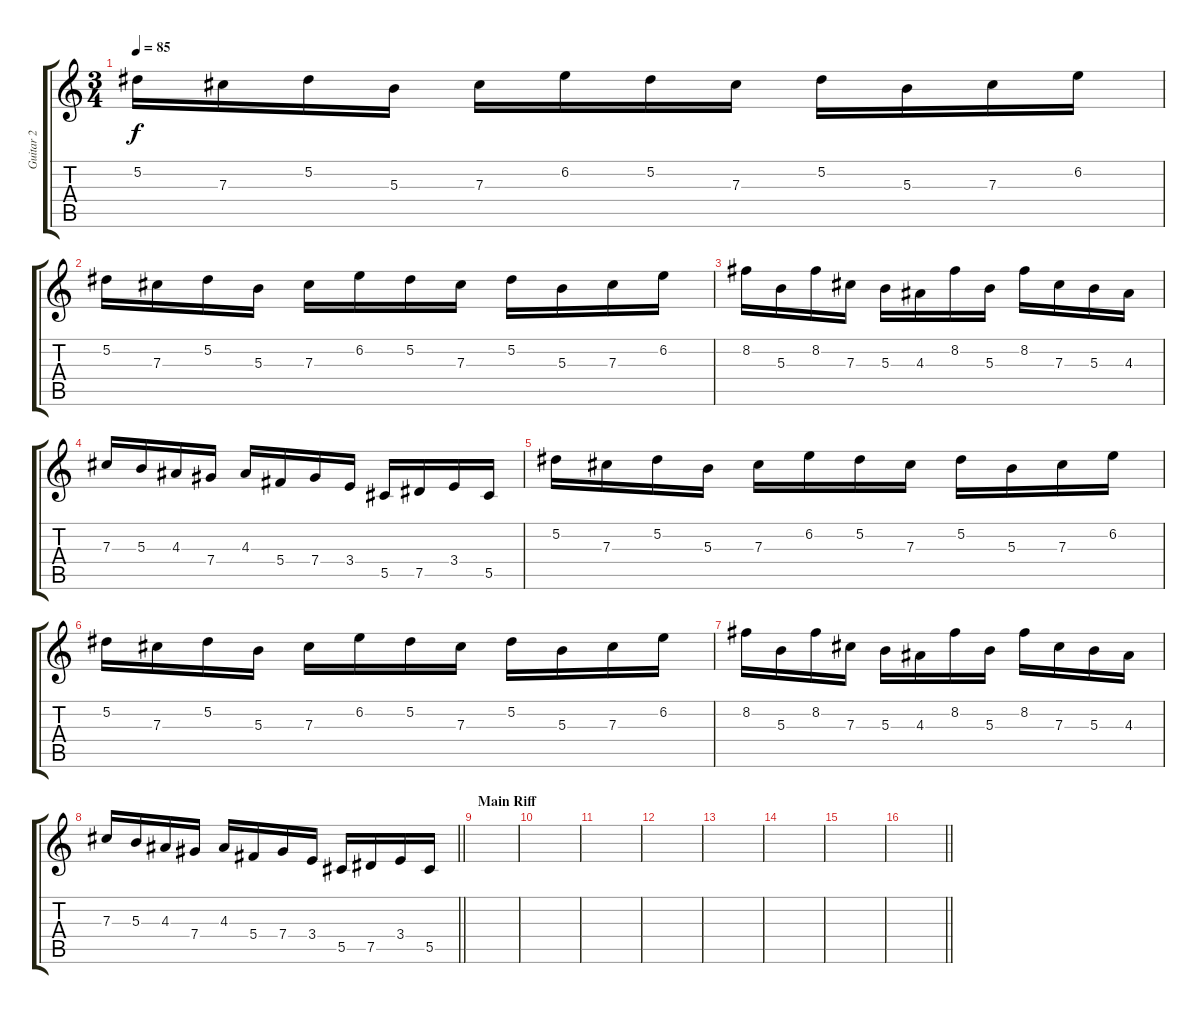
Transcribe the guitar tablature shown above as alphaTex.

\track ("Guitar 2" "Guitar 2") {instrument electricguitarclean}
\staff {score tabs}
\tuning (Eb4 Bb3 Gb3 Db3 Ab2 Db2) {hide}
\ts (3 4)
\tempo 85
\clef g2
\ks c
5.2.16{dy f} 7.3.16 5.2.16 5.3.16 7.3.16 6.2.16 5.2.16 7.3.16 5.2.16 5.3.16 7.3.16 6.2.16 |
5.2.16 7.3.16 5.2.16 5.3.16 7.3.16 6.2.16 5.2.16 7.3.16 5.2.16 5.3.16 7.3.16 6.2.16 |
8.2.16 5.3.16 8.2.16 7.3.16 5.3.16 4.3.16 8.2.16 5.3.16 8.2.16 7.3.16 5.3.16 4.3.16 |
7.3.16 5.3.16 4.3.16 7.4.16 4.3.16 5.4.16 7.4.16 3.4.16 5.5.16 7.5.16 3.4.16 5.5.16 |
5.2.16 7.3.16 5.2.16 5.3.16 7.3.16 6.2.16 5.2.16 7.3.16 5.2.16 5.3.16 7.3.16 6.2.16 |
5.2.16 7.3.16 5.2.16 5.3.16 7.3.16 6.2.16 5.2.16 7.3.16 5.2.16 5.3.16 7.3.16 6.2.16 |
8.2.16 5.3.16 8.2.16 7.3.16 5.3.16 4.3.16 8.2.16 5.3.16 8.2.16 7.3.16 5.3.16 4.3.16 |
\barLineRight lightlight
7.3.16 5.3.16 4.3.16 7.4.16 4.3.16 5.4.16 7.4.16 3.4.16 5.5.16 7.5.16 3.4.16 5.5.16 |
\section ("" "Main Riff")
|
|
|
|
|
|
|
\barLineRight lightlight
